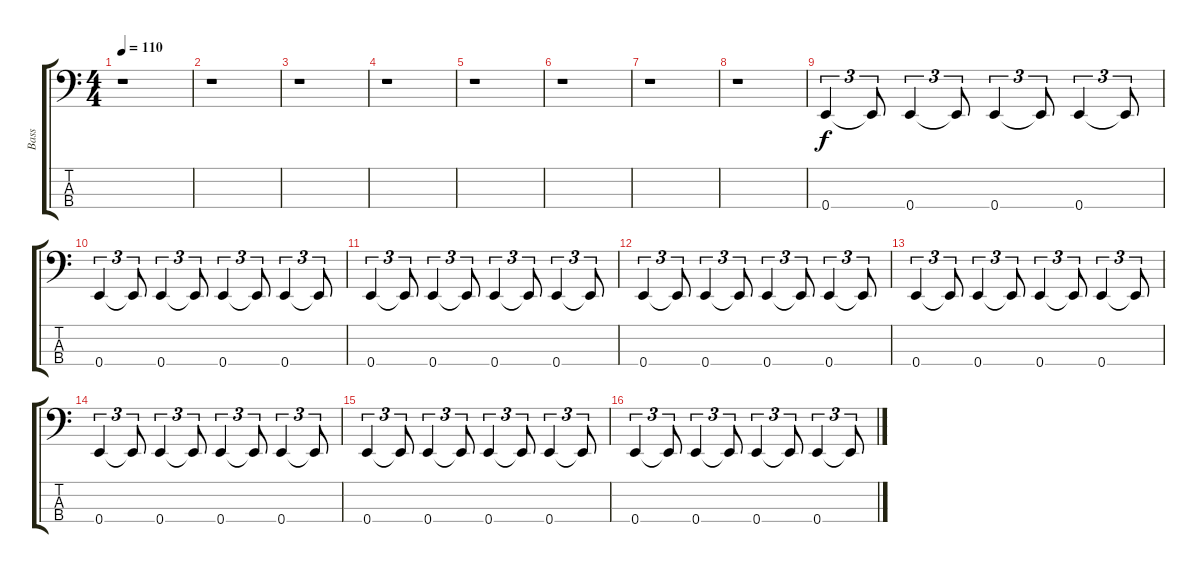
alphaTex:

\track ("Bass" "Bass") {instrument electricbassfinger}
\staff {score tabs}
\tuning (G2 D2 A1 E1) {hide}
\ts (4 4)
\tempo 110
\clef f4
\ks c
r.1{dy f instrument electricbassfinger} |
r.1 |
r.1 |
r.1 |
r.1 |
r.1 |
r.1 |
r.1 |
0.4.4{tu (3 2)} 0.4{t}.8{tu (3 2)} 0.4.4{tu (3 2)} 0.4{t}.8{tu (3 2)} 0.4.4{tu (3 2)} 0.4{t}.8{tu (3 2)} 0.4.4{tu (3 2)} 0.4{t}.8{tu (3 2)} |
0.4.4{tu (3 2)} 0.4{t}.8{tu (3 2)} 0.4.4{tu (3 2)} 0.4{t}.8{tu (3 2)} 0.4.4{tu (3 2)} 0.4{t}.8{tu (3 2)} 0.4.4{tu (3 2)} 0.4{t}.8{tu (3 2)} |
0.4.4{tu (3 2)} 0.4{t}.8{tu (3 2)} 0.4.4{tu (3 2)} 0.4{t}.8{tu (3 2)} 0.4.4{tu (3 2)} 0.4{t}.8{tu (3 2)} 0.4.4{tu (3 2)} 0.4{t}.8{tu (3 2)} |
0.4.4{tu (3 2)} 0.4{t}.8{tu (3 2)} 0.4.4{tu (3 2)} 0.4{t}.8{tu (3 2)} 0.4.4{tu (3 2)} 0.4{t}.8{tu (3 2)} 0.4.4{tu (3 2)} 0.4{t}.8{tu (3 2)} |
0.4.4{tu (3 2)} 0.4{t}.8{tu (3 2)} 0.4.4{tu (3 2)} 0.4{t}.8{tu (3 2)} 0.4.4{tu (3 2)} 0.4{t}.8{tu (3 2)} 0.4.4{tu (3 2)} 0.4{t}.8{tu (3 2)} |
0.4.4{tu (3 2)} 0.4{t}.8{tu (3 2)} 0.4.4{tu (3 2)} 0.4{t}.8{tu (3 2)} 0.4.4{tu (3 2)} 0.4{t}.8{tu (3 2)} 0.4.4{tu (3 2)} 0.4{t}.8{tu (3 2)} |
0.4.4{tu (3 2)} 0.4{t}.8{tu (3 2)} 0.4.4{tu (3 2)} 0.4{t}.8{tu (3 2)} 0.4.4{tu (3 2)} 0.4{t}.8{tu (3 2)} 0.4.4{tu (3 2)} 0.4{t}.8{tu (3 2)} |
0.4.4{tu (3 2)} 0.4{t}.8{tu (3 2)} 0.4.4{tu (3 2)} 0.4{t}.8{tu (3 2)} 0.4.4{tu (3 2)} 0.4{t}.8{tu (3 2)} 0.4.4{tu (3 2)} 0.4{t}.8{tu (3 2)}
